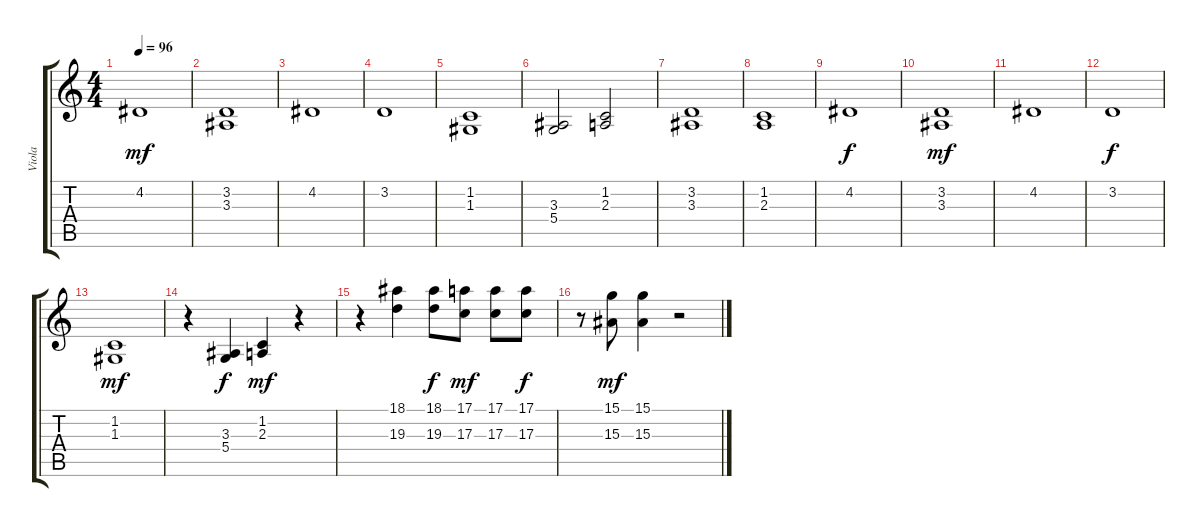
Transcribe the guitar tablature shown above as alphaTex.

\track ("Viola" "Viola") {instrument viola}
\staff {score tabs}
\tuning (E4 B3 G3 D3 A2 E2) {hide}
\ts (4 4)
\tempo 96
\clef g2
\ks c
4.2.1{dy mf} |
(3.2 3.3).1 |
4.2.1 |
3.2.1 |
(1.2 1.3).1 |
(3.3 5.4).2 (1.2 2.3).2 |
(3.2 3.3).1 |
(1.2 2.3).1 |
4.2.1{dy f} |
(3.2 3.3).1{dy mf} |
4.2.1 |
3.2.1{dy f} |
(1.2 1.3).1{dy mf} |
r.4 (3.3 5.4).4{dy f} (1.2 2.3).4{dy mf} r.4 |
r.4 (18.1 19.3).4 (18.1 19.3).8{dy f} (17.1 17.3).8{dy mf} (17.1 17.3).8 (17.1 17.3).8{dy f} |
r.8 (15.1 15.3).8{dy mf} (15.1 15.3).4 r.2
